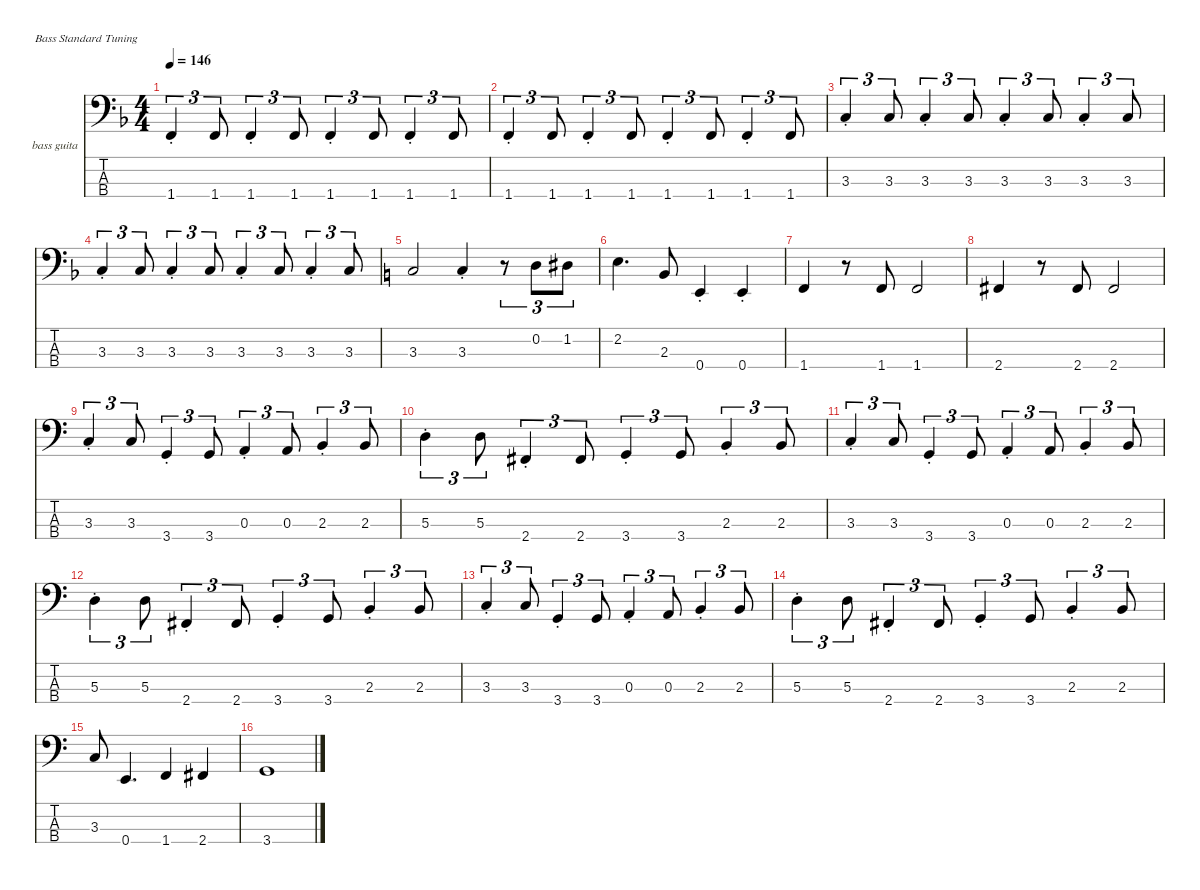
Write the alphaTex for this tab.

\defaultSystemsLayout 4
\hideDynamics
\bracketExtendMode nobrackets
\firstSystemTrackNameOrientation horizontal
\otherSystemsTrackNameOrientation horizontal
\track ("bass guitar" "bass guita") {instrument electricbassfinger}
\staff {score tabs}
\tuning (G2 D2 A1 E1)
\ts (4 4)
\tempo 146
\clef f4
\scale
1.13819
\ks f
1.4{st}.4{tu (3 2) dy mf} 1.4.8{tu (3 2)} 1.4{st}.4{tu (3 2)} 1.4.8{tu (3 2)} 1.4{st}.4{tu (3 2)} 1.4.8{tu (3 2)} 1.4{st}.4{tu (3 2)} 1.4.8{tu (3 2)} |
\scale
0.953937 1.4{st}.4{tu (3 2)} 1.4.8{tu (3 2)} 1.4{st}.4{tu (3 2)} 1.4.8{tu (3 2)} 1.4{st}.4{tu (3 2)} 1.4.8{tu (3 2)} 1.4{st}.4{tu (3 2)} 1.4.8{tu (3 2)} |
\scale
0.953937 3.3{st}.4{tu (3 2)} 3.3.8{tu (3 2)} 3.3{st}.4{tu (3 2)} 3.3.8{tu (3 2)} 3.3{st}.4{tu (3 2)} 3.3.8{tu (3 2)} 3.3{st}.4{tu (3 2)} 3.3.8{tu (3 2)} |
\scale
0.953937 3.3{st}.4{tu (3 2)} 3.3.8{tu (3 2)} 3.3{st}.4{tu (3 2)} 3.3.8{tu (3 2)} 3.3{st}.4{tu (3 2)} 3.3.8{tu (3 2)} 3.3{st}.4{tu (3 2)} 3.3.8{tu (3 2)} |
\scale
1.14059
\ks c
3.3.2 3.3{st}.4 r.8{tu (3 2)} 0.2.8{tu (3 2)} 1.2.8{tu (3 2)} |
\scale
0.963663 2.2.4{d} 2.3.8 0.4{st}.4 0.4{st}.4 |
\scale
0.963663 1.4.4 r.8 1.4.8 1.4.2 |
\scale
0.932084 2.4.4 r.8 2.4.8 2.4.2 |
\scale
1.093 3.3{st}.4{tu (3 2)} 3.3.8{tu (3 2)} 3.4{st}.4{tu (3 2)} 3.4.8{tu (3 2)} 0.3{st}.4{tu (3 2)} 0.3.8{tu (3 2)} 2.3{st}.4{tu (3 2)} 2.3.8{tu (3 2)} |
\scale
0.969 5.3{st}.4{tu (3 2)} 5.3.8{tu (3 2)} 2.4{st}.4{tu (3 2)} 2.4.8{tu (3 2)} 3.4{st}.4{tu (3 2)} 3.4.8{tu (3 2)} 2.3{st}.4{tu (3 2)} 2.3.8{tu (3 2)} |
\scale
0.969 3.3{st}.4{tu (3 2)} 3.3.8{tu (3 2)} 3.4{st}.4{tu (3 2)} 3.4.8{tu (3 2)} 0.3{st}.4{tu (3 2)} 0.3.8{tu (3 2)} 2.3{st}.4{tu (3 2)} 2.3.8{tu (3 2)} |
\scale
0.969 5.3{st}.4{tu (3 2)} 5.3.8{tu (3 2)} 2.4{st}.4{tu (3 2)} 2.4.8{tu (3 2)} 3.4{st}.4{tu (3 2)} 3.4.8{tu (3 2)} 2.3{st}.4{tu (3 2)} 2.3.8{tu (3 2)} |
\scale
1.08858 3.3{st}.4{tu (3 2)} 3.3.8{tu (3 2)} 3.4{st}.4{tu (3 2)} 3.4.8{tu (3 2)} 0.3{st}.4{tu (3 2)} 0.3.8{tu (3 2)} 2.3{st}.4{tu (3 2)} 2.3.8{tu (3 2)} |
\scale
0.964579 5.3{st}.4{tu (3 2)} 5.3.8{tu (3 2)} 2.4{st}.4{tu (3 2)} 2.4.8{tu (3 2)} 3.4{st}.4{tu (3 2)} 3.4.8{tu (3 2)} 2.3{st}.4{tu (3 2)} 2.3.8{tu (3 2)} |
\scale
0.964579 3.3.8{dy ff} 0.4.4{d} 1.4.4 2.4.4 |
\scale
0.982263 3.4.1
